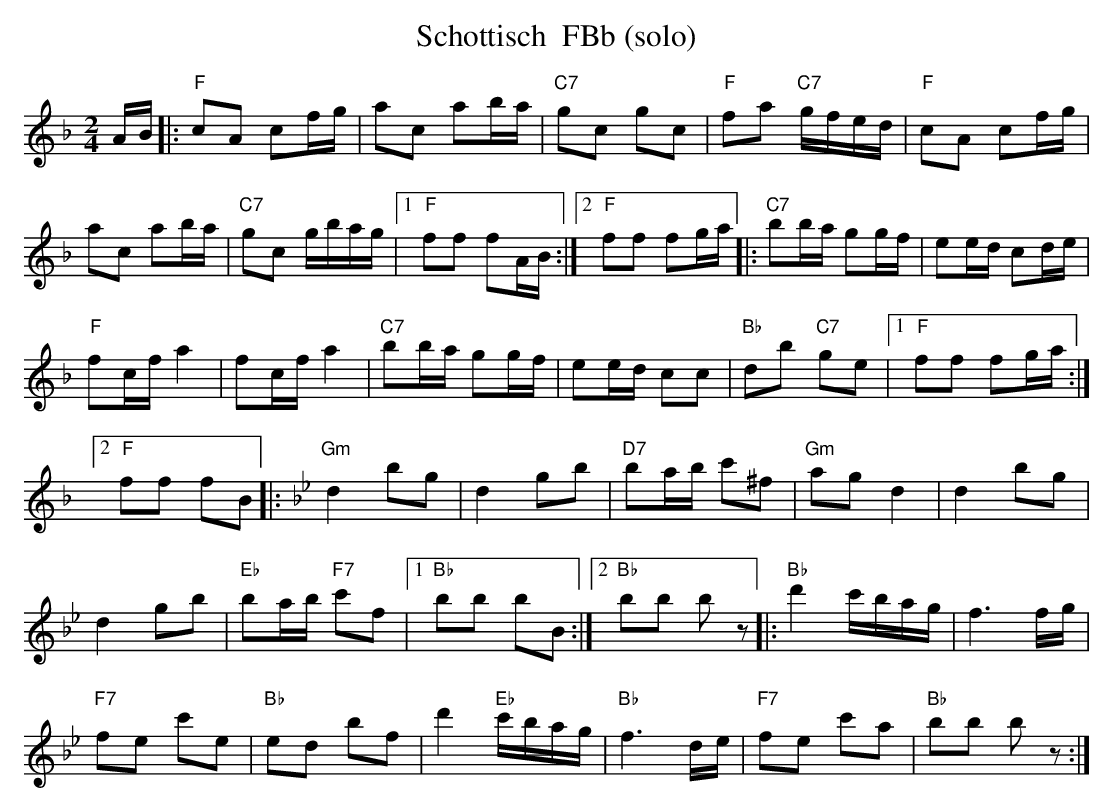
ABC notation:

X:1
T: Schottisch  FBb (solo)
M:2/4
L:1/16
K:F
AB |: "F"c2A2 c2fg | a2c2 a2ba | "C7"g2c2 g2c2 | "F"f2a2 "C7"gfed | "F"c2A2 c2fg |
a2c2 a2ba | "C7"g2c2 gbag |1 "F"f2f2 f2AB :|2 "F"f2f2 f2ga |: "C7"b2ba g2gf | e2ed c2de |
"F"f2cfa4 | f2cfa4 | "C7"b2ba g2gf | e2ed c2c2 | "Bb"d2b2 "C7"g2e2 |1 "F"f2f2 f2ga :|2
"F"f2f2 f2B2 |: [K:Bb] [L:1/8] "Gm"d2bg | d2gb | "D7"ba/b/ c'^f | "Gm"agd2 | d2bg |
d2gb | "Eb"ba/b/ "F7"c'f |1 "Bb"bb bB :|2 "Bb"bb bz |: "Bb"d'2 c'/b/a/g/ | f3f/g/ |
"F7"fe c'e | "Bb"ed bf | d'2 "Eb"c'/b/a/g/ | "Bb"f3d/e/ | "F7"fe c'a | "Bb"bb bz :|
